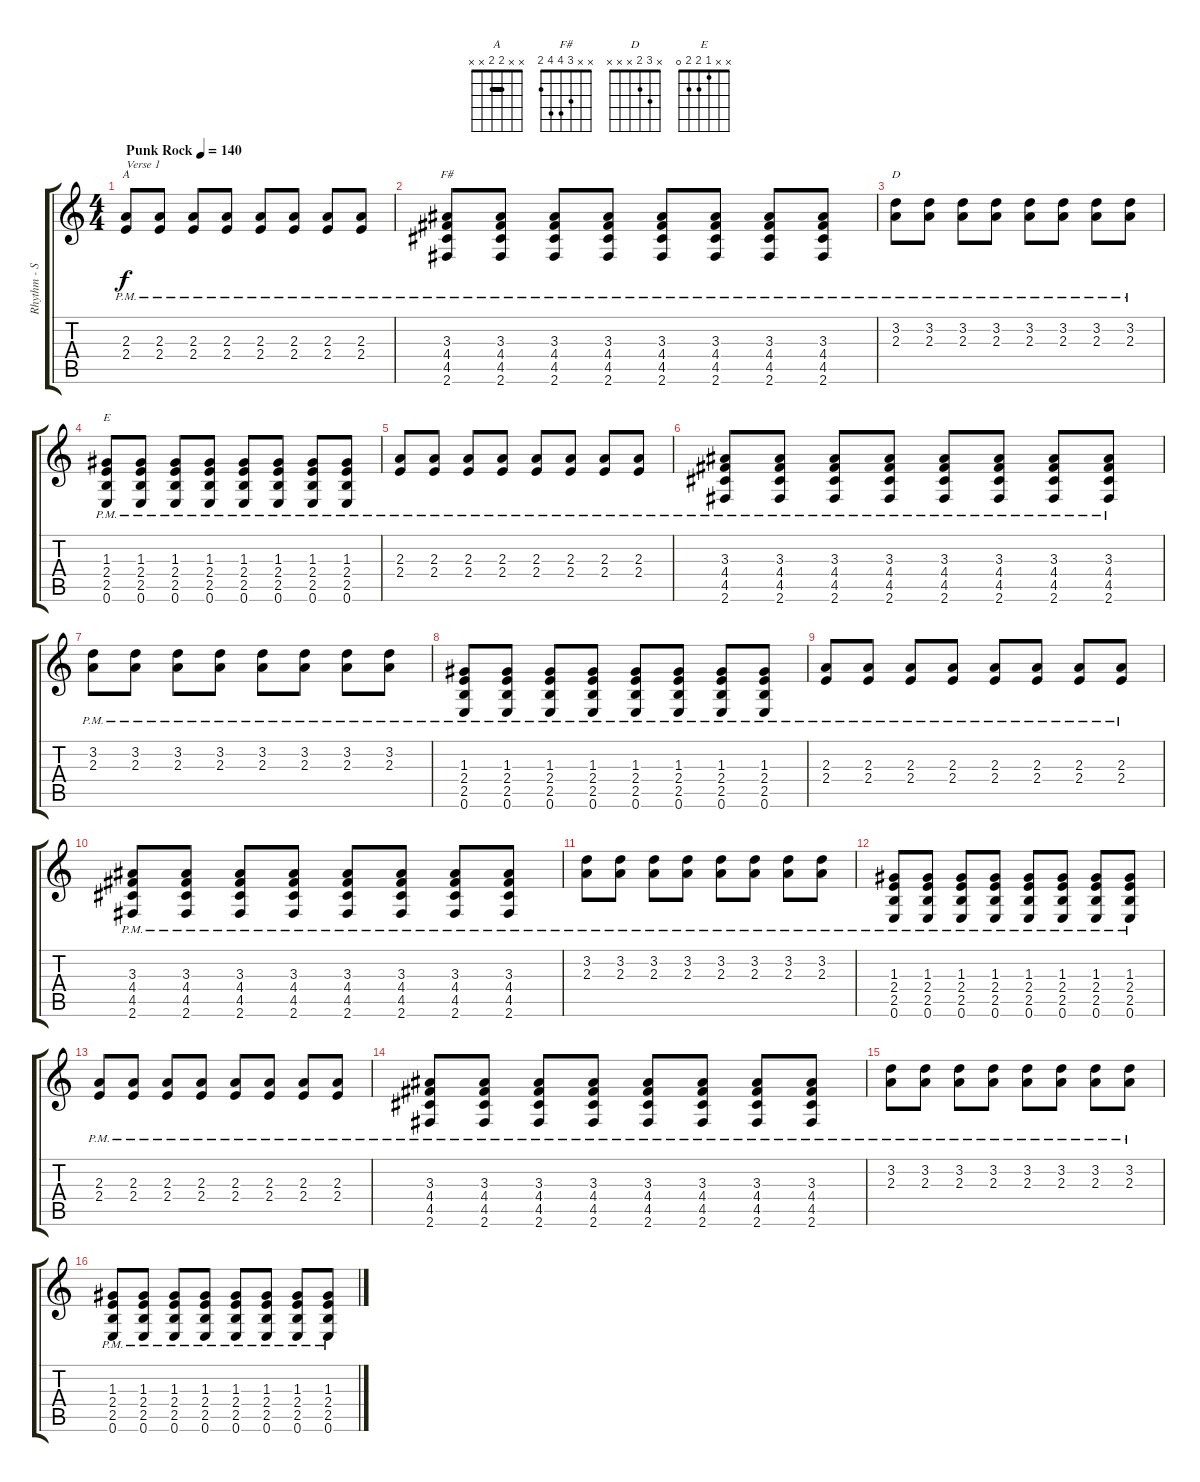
\track ("Rhythm - Steve Jones" "Rhythm - S") {instrument distortionguitar}
\staff {score tabs}
\tuning (E4 B3 G3 D3 A2 E2) {hide}
\chord ("A" x x 2 2 x x) {barre 2}
\chord ("F#" x x 3 4 4 2)
\chord ("D" x 3 2 x x x)
\chord ("E" x x 1 2 2 0)
\ts (4 4)
\tempo (140 "Punk Rock")
\clef g2
\ks c
(2.3{pm} 2.4{pm}).8{ch "A" txt "Verse 1" dy f instrument distortionguitar} (2.3{pm} 2.4{pm}).8 (2.3{pm} 2.4{pm}).8 (2.3{pm} 2.4{pm}).8 (2.3{pm} 2.4{pm}).8 (2.3{pm} 2.4{pm}).8 (2.3{pm} 2.4{pm}).8 (2.3{pm} 2.4{pm}).8 |
(3.3{pm} 4.4{pm} 4.5{pm} 2.6{pm}).8{ch "F#"} (3.3{pm} 4.4{pm} 4.5{pm} 2.6{pm}).8 (3.3{pm} 4.4{pm} 4.5{pm} 2.6{pm}).8 (3.3{pm} 4.4{pm} 4.5{pm} 2.6{pm}).8 (3.3{pm} 4.4{pm} 4.5{pm} 2.6{pm}).8 (3.3{pm} 4.4{pm} 4.5{pm} 2.6{pm}).8 (3.3{pm} 4.4{pm} 4.5{pm} 2.6{pm}).8 (3.3{pm} 4.4{pm} 4.5{pm} 2.6{pm}).8 |
(3.2{pm} 2.3{pm}).8{ch "D"} (3.2{pm} 2.3{pm}).8 (3.2{pm} 2.3{pm}).8 (3.2{pm} 2.3{pm}).8 (3.2{pm} 2.3{pm}).8 (3.2{pm} 2.3{pm}).8 (3.2{pm} 2.3{pm}).8 (3.2{pm} 2.3{pm}).8 |
(1.3{pm} 2.4{pm} 2.5{pm} 0.6{pm}).8{ch "E"} (1.3{pm} 2.4{pm} 2.5{pm} 0.6{pm}).8 (1.3{pm} 2.4{pm} 2.5{pm} 0.6{pm}).8 (1.3{pm} 2.4{pm} 2.5{pm} 0.6{pm}).8 (1.3{pm} 2.4{pm} 2.5{pm} 0.6{pm}).8 (1.3{pm} 2.4{pm} 2.5{pm} 0.6{pm}).8 (1.3{pm} 2.4{pm} 2.5{pm} 0.6{pm}).8 (1.3{pm} 2.4{pm} 2.5{pm} 0.6{pm}).8 |
(2.3{pm} 2.4{pm}).8 (2.3{pm} 2.4{pm}).8 (2.3{pm} 2.4{pm}).8 (2.3{pm} 2.4{pm}).8 (2.3{pm} 2.4{pm}).8 (2.3{pm} 2.4{pm}).8 (2.3{pm} 2.4{pm}).8 (2.3{pm} 2.4{pm}).8 |
(3.3{pm} 4.4{pm} 4.5{pm} 2.6{pm}).8 (3.3{pm} 4.4{pm} 4.5{pm} 2.6{pm}).8 (3.3{pm} 4.4{pm} 4.5{pm} 2.6{pm}).8 (3.3{pm} 4.4{pm} 4.5{pm} 2.6{pm}).8 (3.3{pm} 4.4{pm} 4.5{pm} 2.6{pm}).8 (3.3{pm} 4.4{pm} 4.5{pm} 2.6{pm}).8 (3.3{pm} 4.4{pm} 4.5{pm} 2.6{pm}).8 (3.3{pm} 4.4{pm} 4.5{pm} 2.6{pm}).8 |
(3.2{pm} 2.3{pm}).8 (3.2{pm} 2.3{pm}).8 (3.2{pm} 2.3{pm}).8 (3.2{pm} 2.3{pm}).8 (3.2{pm} 2.3{pm}).8 (3.2{pm} 2.3{pm}).8 (3.2{pm} 2.3{pm}).8 (3.2{pm} 2.3{pm}).8 |
(1.3{pm} 2.4{pm} 2.5{pm} 0.6{pm}).8 (1.3{pm} 2.4{pm} 2.5{pm} 0.6{pm}).8 (1.3{pm} 2.4{pm} 2.5{pm} 0.6{pm}).8 (1.3{pm} 2.4{pm} 2.5{pm} 0.6{pm}).8 (1.3{pm} 2.4{pm} 2.5{pm} 0.6{pm}).8 (1.3{pm} 2.4{pm} 2.5{pm} 0.6{pm}).8 (1.3{pm} 2.4{pm} 2.5{pm} 0.6{pm}).8 (1.3{pm} 2.4{pm} 2.5{pm} 0.6{pm}).8 |
(2.3{pm} 2.4{pm}).8 (2.3{pm} 2.4{pm}).8 (2.3{pm} 2.4{pm}).8 (2.3{pm} 2.4{pm}).8 (2.3{pm} 2.4{pm}).8 (2.3{pm} 2.4{pm}).8 (2.3{pm} 2.4{pm}).8 (2.3{pm} 2.4{pm}).8 |
(3.3{pm} 4.4{pm} 4.5{pm} 2.6{pm}).8 (3.3{pm} 4.4{pm} 4.5{pm} 2.6{pm}).8 (3.3{pm} 4.4{pm} 4.5{pm} 2.6{pm}).8 (3.3{pm} 4.4{pm} 4.5{pm} 2.6{pm}).8 (3.3{pm} 4.4{pm} 4.5{pm} 2.6{pm}).8 (3.3{pm} 4.4{pm} 4.5{pm} 2.6{pm}).8 (3.3{pm} 4.4{pm} 4.5{pm} 2.6{pm}).8 (3.3{pm} 4.4{pm} 4.5{pm} 2.6{pm}).8 |
(3.2{pm} 2.3{pm}).8 (3.2{pm} 2.3{pm}).8 (3.2{pm} 2.3{pm}).8 (3.2{pm} 2.3{pm}).8 (3.2{pm} 2.3{pm}).8 (3.2{pm} 2.3{pm}).8 (3.2{pm} 2.3{pm}).8 (3.2{pm} 2.3{pm}).8 |
(1.3{pm} 2.4{pm} 2.5{pm} 0.6{pm}).8 (1.3{pm} 2.4{pm} 2.5{pm} 0.6{pm}).8 (1.3{pm} 2.4{pm} 2.5{pm} 0.6{pm}).8 (1.3{pm} 2.4{pm} 2.5{pm} 0.6{pm}).8 (1.3{pm} 2.4{pm} 2.5{pm} 0.6{pm}).8 (1.3{pm} 2.4{pm} 2.5{pm} 0.6{pm}).8 (1.3{pm} 2.4{pm} 2.5{pm} 0.6{pm}).8 (1.3{pm} 2.4{pm} 2.5{pm} 0.6{pm}).8 |
(2.3{pm} 2.4{pm}).8 (2.3{pm} 2.4{pm}).8 (2.3{pm} 2.4{pm}).8 (2.3{pm} 2.4{pm}).8 (2.3{pm} 2.4{pm}).8 (2.3{pm} 2.4{pm}).8 (2.3{pm} 2.4{pm}).8 (2.3{pm} 2.4{pm}).8 |
(3.3{pm} 4.4{pm} 4.5{pm} 2.6{pm}).8 (3.3{pm} 4.4{pm} 4.5{pm} 2.6{pm}).8 (3.3{pm} 4.4{pm} 4.5{pm} 2.6{pm}).8 (3.3{pm} 4.4{pm} 4.5{pm} 2.6{pm}).8 (3.3{pm} 4.4{pm} 4.5{pm} 2.6{pm}).8 (3.3{pm} 4.4{pm} 4.5{pm} 2.6{pm}).8 (3.3{pm} 4.4{pm} 4.5{pm} 2.6{pm}).8 (3.3{pm} 4.4{pm} 4.5{pm} 2.6{pm}).8 |
(3.2{pm} 2.3{pm}).8 (3.2{pm} 2.3{pm}).8 (3.2{pm} 2.3{pm}).8 (3.2{pm} 2.3{pm}).8 (3.2{pm} 2.3{pm}).8 (3.2{pm} 2.3{pm}).8 (3.2{pm} 2.3{pm}).8 (3.2{pm} 2.3{pm}).8 |
(1.3{pm} 2.4{pm} 2.5{pm} 0.6{pm}).8 (1.3{pm} 2.4{pm} 2.5{pm} 0.6{pm}).8 (1.3{pm} 2.4{pm} 2.5{pm} 0.6{pm}).8 (1.3{pm} 2.4{pm} 2.5{pm} 0.6{pm}).8 (1.3{pm} 2.4{pm} 2.5{pm} 0.6{pm}).8 (1.3{pm} 2.4{pm} 2.5{pm} 0.6{pm}).8 (1.3{pm} 2.4{pm} 2.5{pm} 0.6{pm}).8 (1.3{pm} 2.4{pm} 2.5{pm} 0.6{pm}).8
